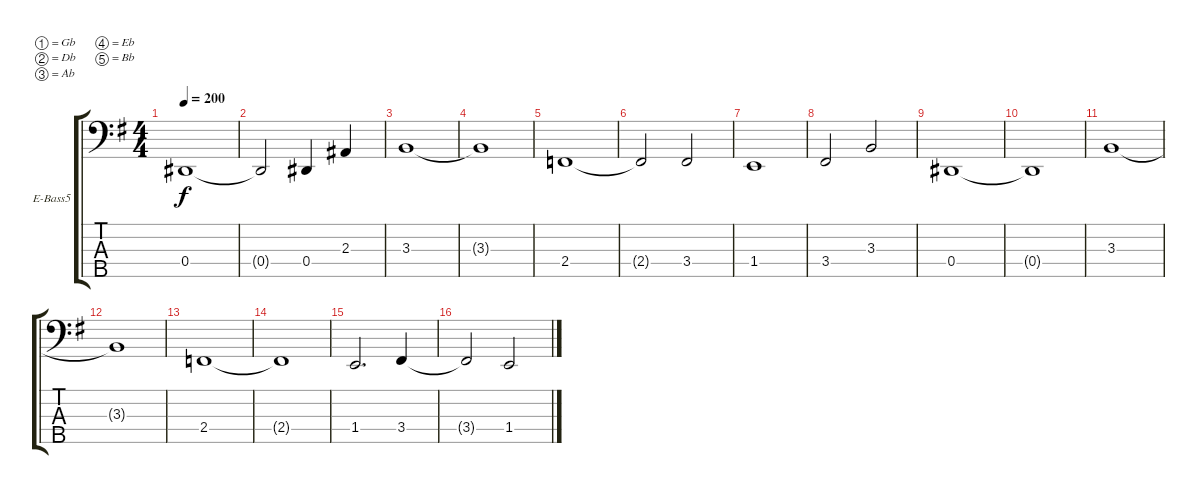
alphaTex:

\bracketExtendMode groupsimilarinstruments
\firstSystemTrackNameOrientation horizontal
\otherSystemsTrackNameOrientation horizontal
\track ("Bass Guitar" "E-Bass5") {instrument electricbassfinger}
\staff {score tabs}
\tuning (Gb2 Db2 Ab1 Eb1 Bb0)
\ts (4 4)
\tempo 200
\clef f4
\ks g
0.4.1{dy f} |
0.4{t}.2 0.4.4 2.3.4 |
3.3.1 |
3.3{t}.1 |
2.4.1 |
2.4{t}.2 3.4.2 |
1.4.1 |
3.4.2 3.3.2 |
0.4.1 |
0.4{t}.1 |
3.3.1 |
3.3{t}.1 |
2.4.1 |
2.4{t}.1 |
1.4.2{d} 3.4.4 |
3.4{t}.2 1.4.2
